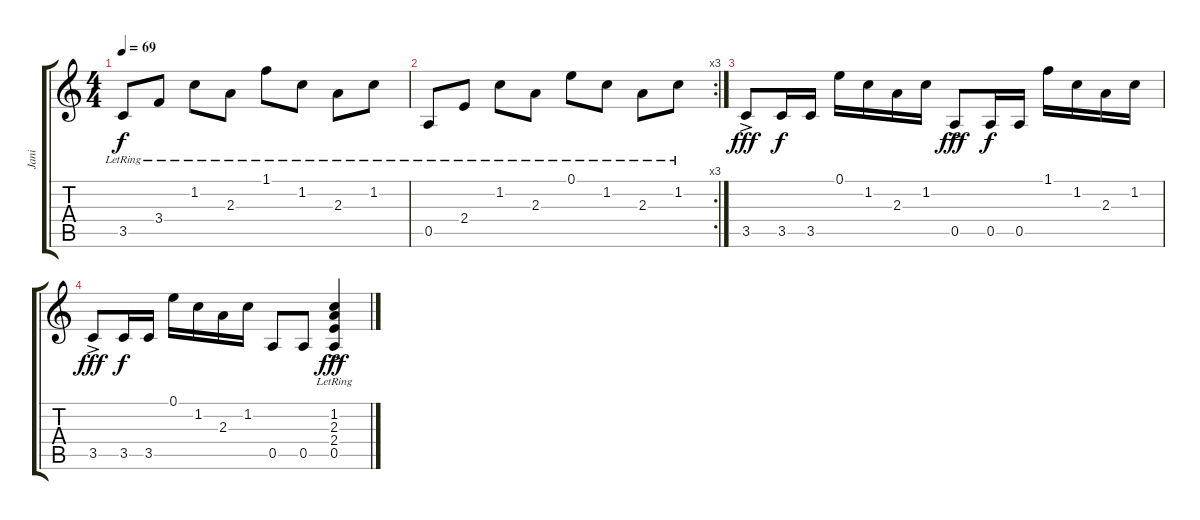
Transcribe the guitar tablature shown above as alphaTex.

\track ("Jani" "Jani") {instrument acousticguitarsteel}
\staff {score tabs}
\tuning (E4 B3 G3 D3 A2 E2) {hide}
\ts (4 4)
\tempo 69
\clef g2
\ks c
3.5{lr}.8{dy f} 3.4{lr}.8 1.2{lr}.8 2.3{lr}.8 1.1{lr}.8 1.2{lr}.8 2.3{lr}.8 1.2{lr}.8 |
\rc 3
0.5{lr}.8 2.4{lr}.8 1.2{lr}.8 2.3{lr}.8 0.1{lr}.8 1.2{lr}.8 2.3{lr}.8 1.2{lr}.8 |
3.5{ac}.8{dy fff} 3.5.16{dy f} 3.5.16 0.1.16 1.2.16 2.3.16 1.2.16 0.5{ac}.8{dy fff} 0.5.16{dy f} 0.5.16 1.1.16 1.2.16 2.3.16 1.2.16 |
3.5{ac}.8{dy fff} 3.5.16{dy f} 3.5.16 0.1.16 1.2.16 2.3.16 1.2.16 0.5.8 0.5.8 (1.2{ac} 2.3{ac} 2.4{ac lr} 0.5).4{dy fff}
